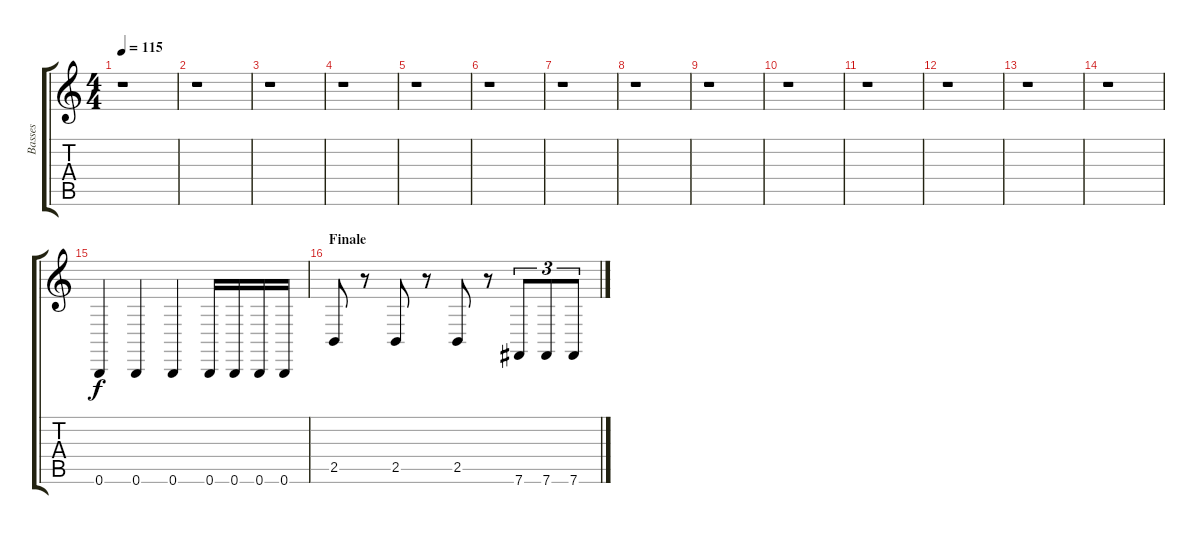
\track ("Basses" "Basses") {instrument brasssection}
\staff {score tabs}
\tuning (E4 B3 G3 D3 A2 B1) {hide}
\ts (4 4)
\section ("" " ")
\tempo 115
\clef g2
\ks c
r.1{dy ff} |
r.1 |
r.1 |
r.1 |
r.1 |
r.1 |
r.1 |
r.1 |
r.1 |
r.1 |
r.1 |
r.1 |
r.1 |
r.1 |
0.6.4{dy f} 0.6.4 0.6.4 0.6.16 0.6.16 0.6.16 0.6.16 |
\section ("" "Finale")
2.5.8 r.8 2.5.8 r.8 2.5.8 r.8 7.6.8{tu (3 2)} 7.6.8{tu (3 2)} 7.6.8{tu (3 2)}
